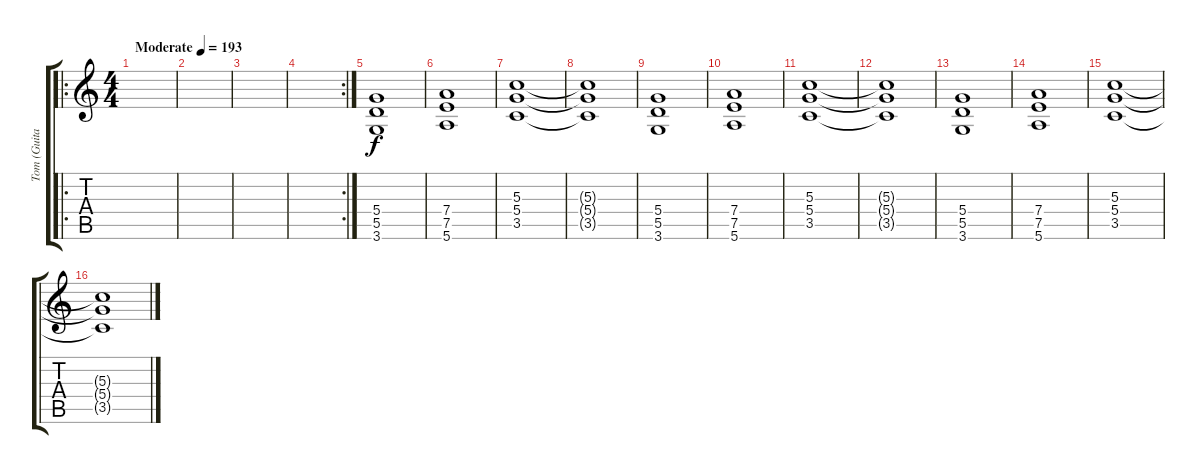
\track ("Tom (Guitar)" "Tom (Guita") {instrument overdrivenguitar}
\staff {score tabs}
\tuning (E4 B3 G3 D3 A2 E2) {hide}
\ro
\ts (4 4)
\tempo (193 "Moderate")
\clef g2
\ks c
|
|
|
\rc 2
|
(5.4 5.5 3.6).1 |
(7.4 7.5 5.6).1 |
(5.3 5.4 3.5).1 |
(5.3{t} 5.4{t} 3.5{t}).1 |
(5.4 5.5 3.6).1 |
(7.4 7.5 5.6).1 |
(5.3 5.4 3.5).1 |
(5.3{t} 5.4{t} 3.5{t}).1 |
(5.4 5.5 3.6).1 |
(7.4 7.5 5.6).1 |
(5.3 5.4 3.5).1 |
(5.3{t} 5.4{t} 3.5{t}).1
